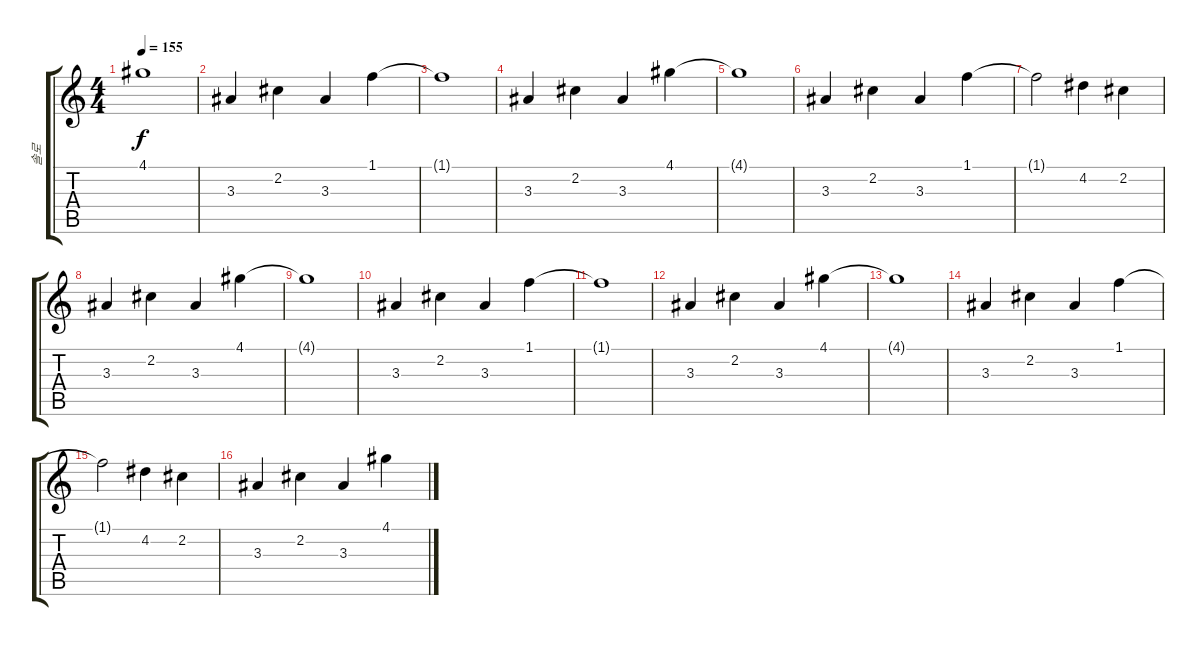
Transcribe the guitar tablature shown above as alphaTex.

\track ("솔로" "솔로") {instrument acousticguitarsteel}
\staff {score tabs}
\tuning (E4 B3 G3 D3 A2 E2) {hide}
\ts (4 4)
\tempo 155
\clef g2
\ks c
4.1{t}.1{dy f} |
3.3.4 2.2.4 3.3.4 1.1.4 |
1.1{t}.1 |
3.3.4 2.2.4 3.3.4 4.1.4 |
4.1{t}.1 |
3.3.4 2.2.4 3.3.4 1.1.4 |
1.1{t}.2 4.2.4 2.2.4 |
3.3.4 2.2.4 3.3.4 4.1.4 |
4.1{t}.1 |
3.3.4 2.2.4 3.3.4 1.1.4 |
1.1{t}.1 |
3.3.4 2.2.4 3.3.4 4.1.4 |
4.1{t}.1 |
3.3.4 2.2.4 3.3.4 1.1.4 |
1.1{t}.2 4.2.4 2.2.4 |
3.3.4 2.2.4 3.3.4 4.1.4
